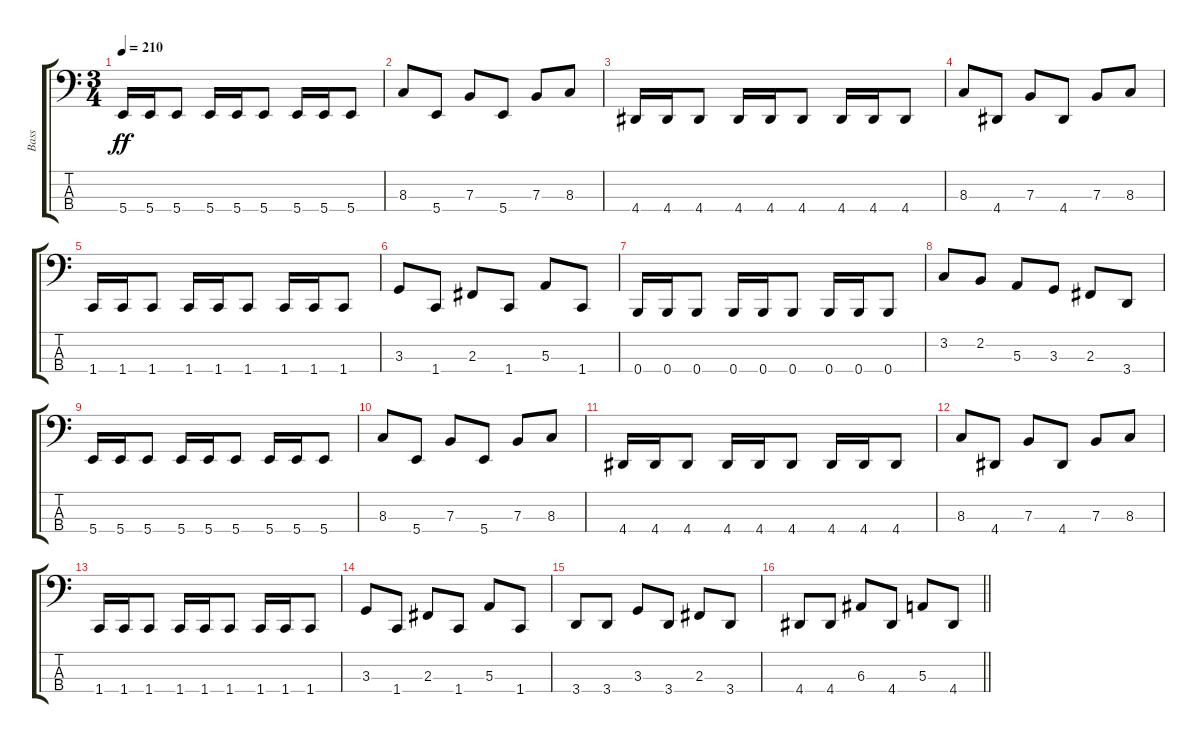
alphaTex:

\track ("Bass" "Bass") {instrument electricbassfinger}
\staff {score tabs}
\tuning (D2 A1 E1 B0) {hide}
\ts (3 4)
\tempo 210
\clef f4
\ks c
5.4.16{dy ff} 5.4.16 5.4.8 5.4.16 5.4.16 5.4.8 5.4.16 5.4.16 5.4.8 |
8.3.8 5.4.8 7.3.8 5.4.8 7.3.8 8.3.8 |
4.4.16 4.4.16 4.4.8 4.4.16 4.4.16 4.4.8 4.4.16 4.4.16 4.4.8 |
8.3.8 4.4.8 7.3.8 4.4.8 7.3.8 8.3.8 |
1.4.16 1.4.16 1.4.8 1.4.16 1.4.16 1.4.8 1.4.16 1.4.16 1.4.8 |
3.3.8 1.4.8 2.3.8 1.4.8 5.3.8 1.4.8 |
0.4.16 0.4.16 0.4.8 0.4.16 0.4.16 0.4.8 0.4.16 0.4.16 0.4.8 |
3.2.8 2.2.8 5.3.8 3.3.8 2.3.8 3.4.8 |
5.4.16 5.4.16 5.4.8 5.4.16 5.4.16 5.4.8 5.4.16 5.4.16 5.4.8 |
8.3.8 5.4.8 7.3.8 5.4.8 7.3.8 8.3.8 |
4.4.16 4.4.16 4.4.8 4.4.16 4.4.16 4.4.8 4.4.16 4.4.16 4.4.8 |
8.3.8 4.4.8 7.3.8 4.4.8 7.3.8 8.3.8 |
1.4.16 1.4.16 1.4.8 1.4.16 1.4.16 1.4.8 1.4.16 1.4.16 1.4.8 |
3.3.8 1.4.8 2.3.8 1.4.8 5.3.8 1.4.8 |
3.4.8 3.4.8 3.3.8 3.4.8 2.3.8 3.4.8 |
\barLineRight lightlight
4.4.8 4.4.8 6.3.8 4.4.8 5.3.8 4.4.8
